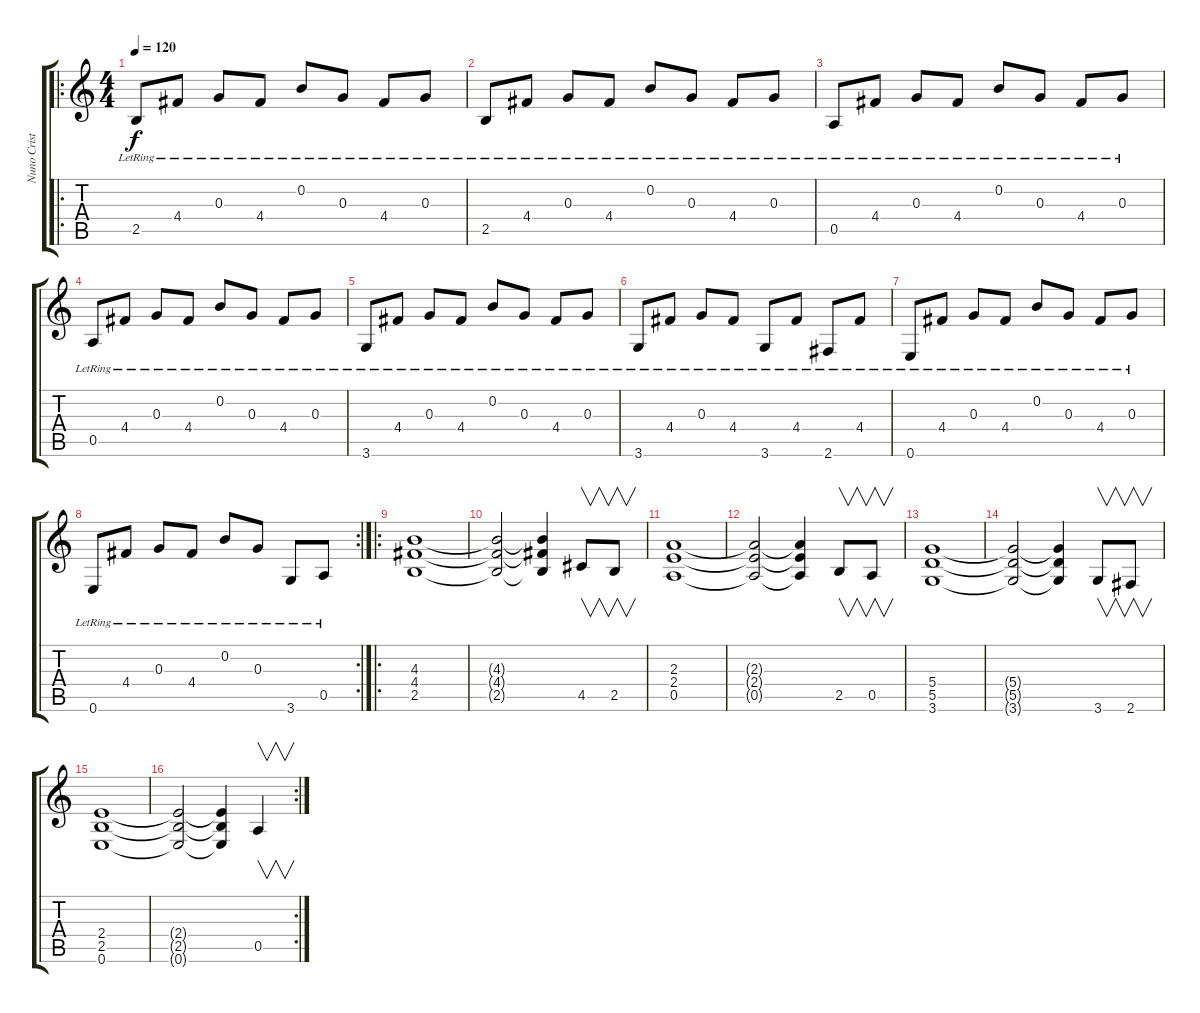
\track ("Nuno Cristóvão" "Nuno Crist") {instrument electricguitarclean}
\staff {score tabs}
\tuning (E4 B3 G3 D3 A2 E2) {hide}
\ro
\ts (4 4)
\tempo 120
\clef g2
\ks c
2.5{lr}.8{dy f} 4.4{lr}.8 0.3{lr}.8 4.4{lr}.8 0.2{lr}.8 0.3{lr}.8 4.4{lr}.8 0.3{lr}.8 |
2.5{lr}.8 4.4{lr}.8 0.3{lr}.8 4.4{lr}.8 0.2{lr}.8 0.3{lr}.8 4.4{lr}.8 0.3{lr}.8 |
0.5{lr}.8 4.4{lr}.8 0.3{lr}.8 4.4{lr}.8 0.2{lr}.8 0.3{lr}.8 4.4{lr}.8 0.3{lr}.8 |
0.5{lr}.8 4.4{lr}.8 0.3{lr}.8 4.4{lr}.8 0.2{lr}.8 0.3{lr}.8 4.4{lr}.8 0.3{lr}.8 |
3.6{lr}.8 4.4{lr}.8 0.3{lr}.8 4.4{lr}.8 0.2{lr}.8 0.3{lr}.8 4.4{lr}.8 0.3{lr}.8 |
3.6{lr}.8 4.4{lr}.8 0.3{lr}.8 4.4{lr}.8 3.6{lr}.8 4.4{lr}.8 2.6{lr}.8 4.4{lr}.8 |
0.6{lr}.8 4.4{lr}.8 0.3{lr}.8 4.4{lr}.8 0.2{lr}.8 0.3{lr}.8 4.4{lr}.8 0.3{lr}.8 |
\rc 2
0.6{lr}.8 4.4{lr}.8 0.3{lr}.8 4.4{lr}.8 0.2{lr}.8 0.3{lr}.8 3.6{lr}.8 0.5{lr}.8 |
\ro
(4.3 4.4 2.5).1{instrument overdrivenguitar} |
(4.3{t} 4.4{t} 2.5{t}).2 (4.3{t} 4.4{t} 2.5{t}).4 4.5.8{v} 2.5.8{v} |
(2.3 2.4 0.5).1 |
(2.3{t} 2.4{t} 0.5{t}).2 (2.3{t} 2.4{t} 0.5{t}).4 2.5.8{v} 0.5.8{v} |
(5.4 5.5 3.6).1 |
(5.4{t} 5.5{t} 3.6{t}).2 (5.4{t} 5.5{t} 3.6{t}).4 3.6.8{v} 2.6.8{v} |
(2.4 2.5 0.6).1 |
\rc 2
(2.4{t} 2.5{t} 0.6{t}).2 (2.4{t} 2.5{t} 0.6{t}).4 0.5.4{v}
